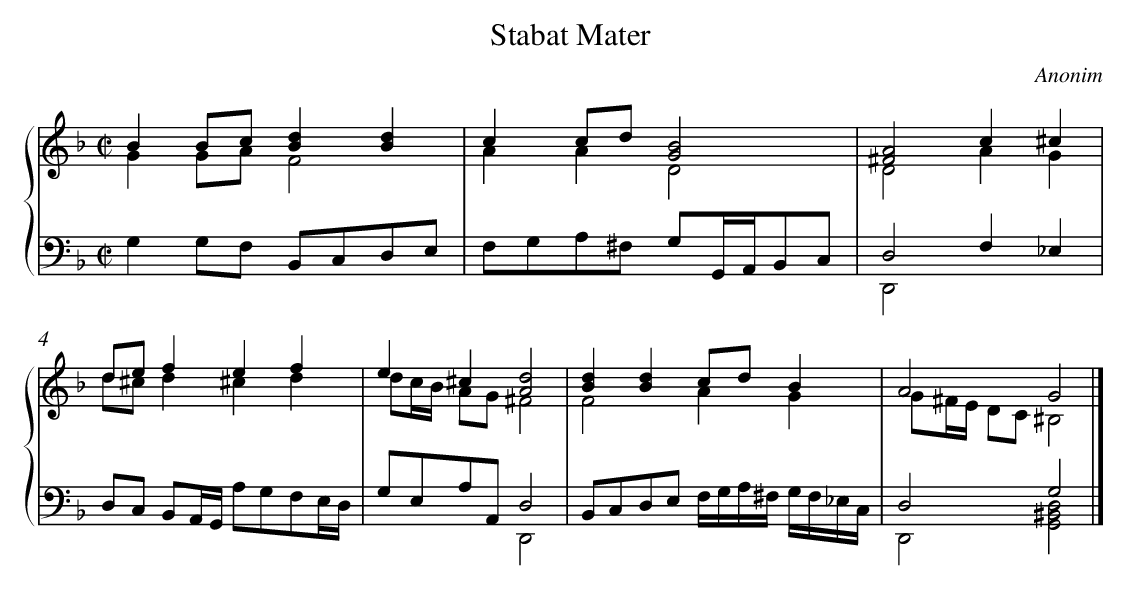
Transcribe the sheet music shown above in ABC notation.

X:1
T: Stabat Mater
C: Anonim
L: 1/8
M: C|
%%staves {1 2}
V: 1
V: 2 clef=bass
K: F
[V:1] B2Bc[d2B2][d2B2] & G2GAF4 |
[V:2] G,2G,F, B,,C,D,E, |
[V:1] c2cd[B4G4] & A2A2D4 |
[V:2] F,G,A,^F, G,G,,/A,,/B,,C, |
[V:1] [A4^F4]c2^c2 & D4A2G2 |
[V:2] D,4F,2_E,2 & D,,4x4 |
[V:1] def2e2f2 & d^cd2^c2d2 |
[V:2] D,C, B,,A,,/G,,/ A,G,F,E,/D,/ |
[V:1] e2^c2[d4A4] & dc/B/ AG^F4 |
[V:2] G,E,A,A,,D,4 & x4D,,4 |
[V:1] [d2B2][d2B2]cdB2 & F4A2G2 |
[V:2] B,,C,D,E, F,/G,/A,/^F,/ G,/F,/_E,/C,/ |
[V:1] A4G4 & G^F/E/ DC^B,4 |]
[V:2] D,4G,4 & D,,4[D,4^B,,4G,,4] |]
